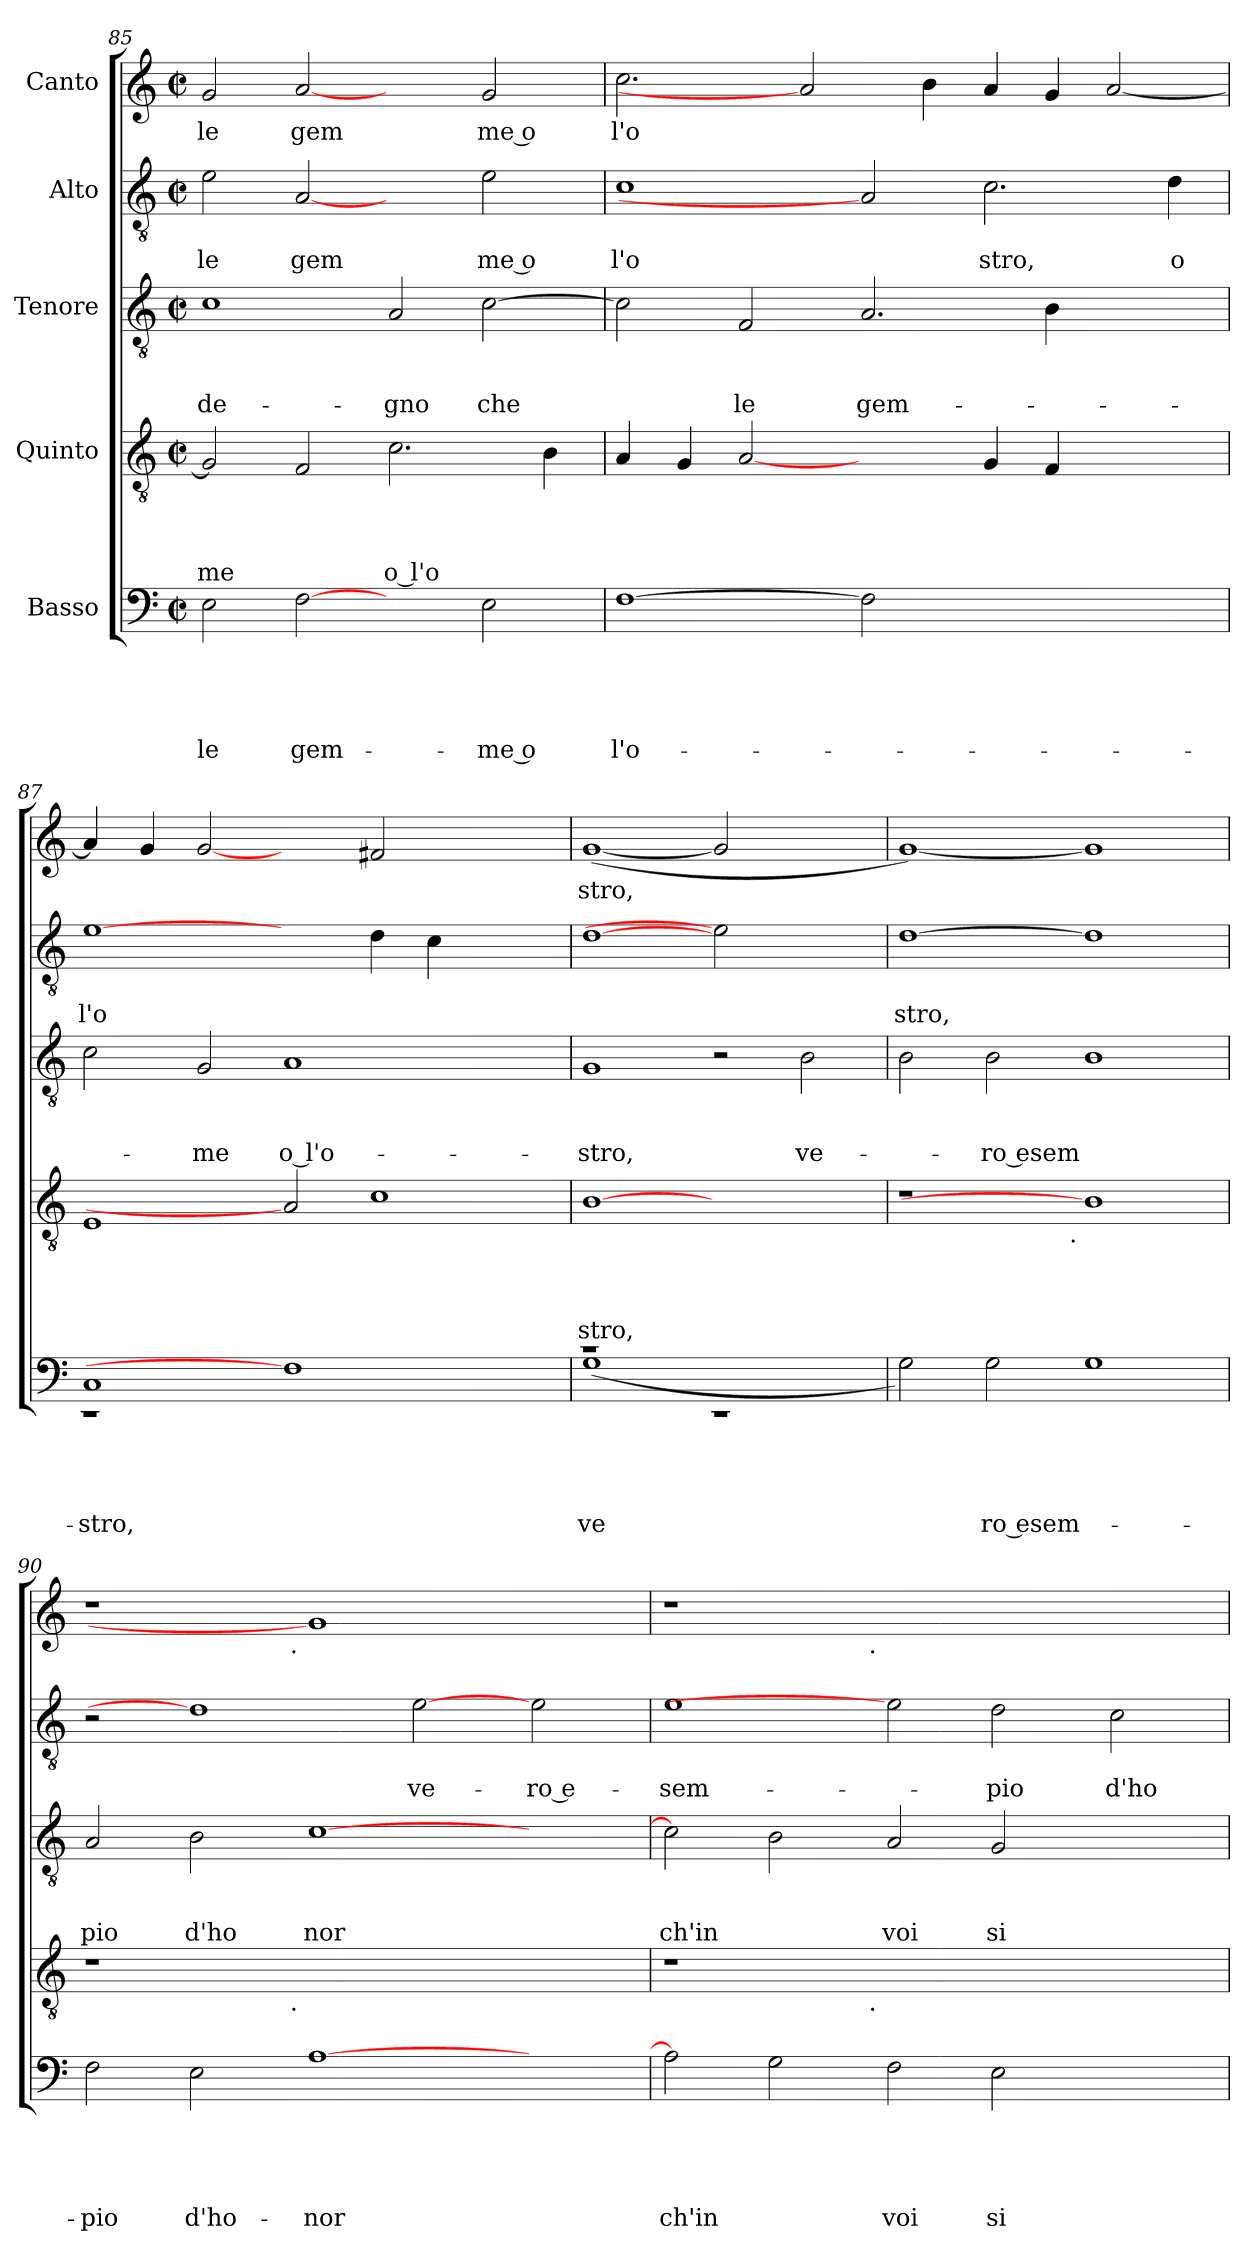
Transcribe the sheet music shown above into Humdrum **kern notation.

**kern	**text	**text	**text	**text	**text	**kern	**text	**text	**text	**text	**kern	**text	**text	**text	**kern	**text	**text	**kern	**text
*part5	*part5	*part5	*part5	*part5	*part5	*part4	*part4	*part4	*part4	*part4	*part3	*part3	*part3	*part3	*part2	*part2	*part2	*part1	*part1
*staff5	*staff5	*staff5	*staff5	*staff5	*staff5	*staff4	*staff4	*staff4	*staff4	*staff4	*staff3	*staff3	*staff3	*staff3	*staff2	*staff2	*staff2	*staff1	*staff1
*I"Basso	*	*	*	*	*	*I"Quinto	*	*	*	*	*I"Tenore	*	*	*	*I"Alto	*	*	*I"Canto	*
*clefF4	*	*	*	*	*	*clefGv2	*	*	*	*	*clefGv2	*	*	*	*clefGv2	*	*	*clefG2	*
*k[]	*	*	*	*	*	*k[]	*	*	*	*	*k[]	*	*	*	*k[]	*	*	*k[]	*
*C:	*	*	*	*	*	*C:	*	*	*	*	*C:	*	*	*	*C:	*	*	*C:	*
*M2/2	*	*	*	*	*	*M2/2	*	*	*	*	*M2/2	*	*	*	*M2/2	*	*	*M2/2	*
*met(c|)	*	*	*	*	*	*met(c|)	*	*	*	*	*met(c|)	*	*	*	*met(c|)	*	*	*met(c|)	*
=85	=85	=85	=85	=85	=85	=85	=85	=85	=85	=85	=85	=85	=85	=85	=85	=85	=85	=85	=85
!	!	!	!	!	!LO:LY:b	!	!	!	!	!LO:LY:b	!	!	!	!LO:LY:b	!	!	!LO:LY:b	!	!LO:LY:b
2E\	.	.	.	.	le	2G/]	.	.	.	me	1c	.	.	de-	2e\	.	le	2g/	le
!	!	!	!	!	!LO:LY:b	!	!	!	!	!	!	!	!	!	!	!	!LO:LY:b	!	!LO:LY:b
[2F	.	.	.	.	gem-	2F/	.	.	.	.	.	.	.	.	[2A	.	gem	[2a	gem
!	!	!	!	!	!	!	!	!	!	!LO:LY:b:rj	!	!	!	!LO:LY:b	!	!	!	!	!
2ryy	.	.	.	.	.	2.c\	.	.	.	o l'o	2A/	.	.	-gno	2ryy	.	.	2ryy	.
!	!	!	!	!	!LO:LY:b:rj	!	!	!	!	!	!	!	!	!LO:LY:b	!	!	!LO:LY:b:rj	!	!LO:LY:b:rj
2E\	.	.	.	.	-me o	.	.	.	.	.	[>2c\	.	.	che	2e\	.	me o	2g/	me o
.	.	.	.	.	.	4B\	.	.	.	.	.	.	.	.	.	.	.	.	.
=86	=86	=86	=86	=86	=86	=86	=86	=86	=86	=86	=86	=86	=86	=86	=86	=86	=86	=86	=86
!	!	!	!	!	!LO:LY:b	!	!	!	!	!	!	!	!	!	!	!	!LO:LY:b	!	!LO:LY:b
[1F	.	.	.	.	l'o-	4A/	.	.	.	.	2c\]	.	.	.	1c	.	l'o	2.cc\	l'o
.	.	.	.	.	.	4G/	.	.	.	.	.	.	.	.	.	.	.	.	.
!	!	!	!	!	!	!	!	!	!	!	!	!	!	!LO:LY:b	!	!	!	!	!
.	.	.	.	.	.	[2A	.	.	.	.	2F/	.	.	le	.	.	.	.	.
.	.	.	.	.	.	.	.	.	.	.	.	.	.	.	.	.	.	2a]	.
!	!	!	!	!	!	!	!	!	!	!	!	!	!	!LO:LY:b	!	!	!	!	!
2F]	.	.	.	.	.	2ryy	.	.	.	.	2.A/	.	.	gem-	2A]	.	.	.	.
.	.	.	.	.	.	.	.	.	.	.	.	.	.	.	.	.	.	4b\	.
!	!	!	!	!	!	!	!	!	!	!	!	!	!	!	!	!	!LO:LY:b	!	!
1ryy	.	.	.	.	.	4G/	.	.	.	.	.	.	.	.	2.c\	.	stro,	4a/	.
.	.	.	.	.	.	4F/	.	.	.	.	4B\	.	.	.	.	.	.	4g/	.
.	.	.	.	.	.	2ryy	.	.	.	.	2ryy	.	.	.	.	.	.	[<2a/	.
!	!	!	!	!	!	!	!	!	!	!	!	!	!	!	!	!	!LO:LY:b	!	!
.	.	.	.	.	.	.	.	.	.	.	.	.	.	.	4d\	.	o	.	.
=87	=87	=87	=87	=87	=87	=87	=87	=87	=87	=87	=87	=87	=87	=87	=87	=87	=87	=87	=87
!	!	!	!	!	!LO:LY:b	!	!	!	!	!	!	!	!	!	!	!	!LO:LY:b	!	!
*^	*	*	*	*	*	*	*	*	*	*	*	*	*	*	*	*	*	*	*
1C	1rEE	.	.	.	.	-stro,	1E	.	.	.	.	2c\	.	.	.	[1e	.	l'o	4a/]	.
.	.	.	.	.	.	.	.	.	.	.	.	.	.	.	.	.	.	.	4g/	.
!	!	!	!	!	!	!	!	!	!	!	!	!	!	!	!LO:LY:b:rj	!	!	!	!	!
.	.	.	.	.	.	.	.	.	.	.	.	2G/	.	.	-me	.	.	.	[2g	.
!	!	!	!	!	!	!	!	!	!	!	!	!	!	!	!LO:LY:b:rj	!	!	!	!	!
1F]	2ryy	.	.	.	.	.	2A]	.	.	.	.	1A	.	.	o l'o-	2ryy	.	.	2ryy	.
.	1ryy	.	.	.	.	.	1c	.	.	.	.	.	.	.	.	4d\	.	.	2f#/	.
.	.	.	.	.	.	.	.	.	.	.	.	.	.	.	.	4c\	.	.	.	.
2ryy	.	.	.	.	.	.	.	.	.	.	.	2ryy	.	.	.	2ryy	.	.	2ryy	.
=88	=88	=88	=88	=88	=88	=88	=88	=88	=88	=88	=88	=88	=88	=88	=88	=88	=88	=88	=88	=88
!	!	!	!	!	!	!LO:LY:b	!	!	!	!	!LO:LY:b	!	!	!	!LO:LY:b	!	!	!	!	!LO:LY:b
1rc	(>1G	.	.	.	.	ve-	[1B	.	.	.	stro,	1G	.	.	-stro,	[1d	.	.	(<[1g	stro,
1ryy	1rEE	.	.	.	.	.	1ryy	.	.	.	.	2r	.	.	.	2e]	.	.	2g]	.
!	!	!	!	!	!	!	!	!	!	!	!	!	!	!	!LO:LY:b	!	!	!	!	!
.	.	.	.	.	.	.	.	.	.	.	.	2B\	.	.	ve-	2ryy	.	.	2ryy	.
*v	*v	*	*	*	*	*	*	*	*	*	*	*	*	*	*	*	*	*	*	*
!!LO:LB:g=z
=89	=89	=89	=89	=89	=89	=89	=89	=89	=89	=89	=89	=89	=89	=89	=89	=89	=89	=89	=89
!	!	!	!	!	!	!	!	!	!	!	!	!	!	!	!	!	!LO:LY:b	!	!
*	*	*	*	*	*	*^	*	*	*	*	*	*	*	*	*	*	*	*	*
2G\)	.	.	.	.	.	1r	2ryy	.	.	.	.	2B\	.	.	.	[1d	.	stro,	[1g)	.
!	!	!	!	!	!LO:LY:b:rj	!	!	!	!	!	!	!	!	!	!LO:LY:b:rj	!	!	!	!	!
2G\	.	.	.	.	-ro esem-	.	4...ryy	.	.	.	.	2B\	.	.	-ro esem	.	.	.	.	.
!	!	!	!	!	!	!	!LO:TX:b:t=.	!	!	!	!	!	!	!	!	!	!	!	!	!
.	.	.	.	.	.	.	1ryy	.	.	.	.	.	.	.	.	.	.	.	.	.
1G	.	.	.	.	.	1B]	.	.	.	.	.	1B	.	.	.	1d]	.	.	1g]	.
.	.	.	.	.	.	.	32ryy	.	.	.	.	.	.	.	.	.	.	.	.	.
=90	=90	=90	=90	=90	=90	=90	=90	=90	=90	=90	=90	=90	=90	=90	=90	=90	=90	=90	=90	=90
!	!	!	!	!	!LO:LY:b	!	!	!	!	!	!	!	!	!	!LO:LY:b	!	!	!	!	!
*	*	*	*	*	*	*	*	*	*	*	*	*	*	*	*	*	*	*	*^	*
2F\	.	.	.	.	-pio	1r	2ryy	.	.	.	.	2A/	.	.	pio	2r	.	.	1r	2ryy	.
!	!	!	!	!	!LO:LY:b	!	!	!	!	!	!	!	!	!	!LO:LY:b	!	!	!	!	!	!
2E\	.	.	.	.	d'ho-	.	4...ryy	.	.	.	.	2B\	.	.	d'ho	1d]	.	.	.	4...ryy	.
!	!	!	!	!	!	!	!	!	!	!	!	!	!	!	!	!	!	!	!	!LO:TX:b:t=.	!
!	!	!	!	!	!	!	!LO:TX:b:t=.	!	!	!	!	!	!	!	!	!	!	!	!	!	!
.	.	.	.	.	.	.	1ryy	.	.	.	.	.	.	.	.	.	.	.	.	1ryy	.
!	!	!	!	!	!LO:LY:b	!	!	!	!	!	!	!	!	!	!LO:LY:b	!	!	!	!	!	!
[>1A	.	.	.	.	-nor	1.ryy	.	.	.	.	.	[>1c	.	.	nor	.	.	.	1g]	.	.
!	!	!	!	!	!	!	!	!	!	!	!	!	!	!	!	!	!	!LO:LY:b	!	!	!
.	.	.	.	.	.	.	.	.	.	.	.	.	.	.	.	[2e	.	ve-	.	.	.
.	.	.	.	.	.	.	2ryy	.	.	.	.	.	.	.	.	.	.	.	.	2ryy	.
!	!	!	!	!	!	!	!	!	!	!	!	!	!	!	!	!	!	!LO:LY:b:rj	!	!	!
2ryy	.	.	.	.	.	.	.	.	.	.	.	2ryy	.	.	.	2e\	.	-ro e-	2ryy	.	.
.	.	.	.	.	.	.	32ryy	.	.	.	.	.	.	.	.	.	.	.	.	32ryy	.
=91	=91	=91	=91	=91	=91	=91	=91	=91	=91	=91	=91	=91	=91	=91	=91	=91	=91	=91	=91	=91	=91
!	!	!	!	!	!LO:LY:b	!	!	!	!	!	!	!	!	!	!LO:LY:b	!	!	!LO:LY:b	!	!	!
2A\]	.	.	.	.	ch'in	1r	2ryy	.	.	.	.	2c\]	.	.	ch'in	1e	.	-sem-	1r	2ryy	.
2G\	.	.	.	.	.	.	4...ryy	.	.	.	.	2B\	.	.	.	.	.	.	.	4...ryy	.
!	!	!	!	!	!	!	!	!	!	!	!	!	!	!	!	!	!	!	!	!LO:TX:b:t=.	!
!	!	!	!	!	!	!	!LO:TX:b:t=.	!	!	!	!	!	!	!	!	!	!	!	!	!	!
.	.	.	.	.	.	.	1ryy	.	.	.	.	.	.	.	.	.	.	.	.	1ryy	.
!	!	!	!	!	!LO:LY:b	!	!	!	!	!	!	!	!	!	!LO:LY:b	!	!	!	!	!	!
2F\	.	.	.	.	voi	1.ryy	.	.	.	.	.	2A/	.	.	voi	2e]	.	.	1.ryy	.	.
!	!	!	!	!	!LO:LY:b	!	!	!	!	!	!	!	!	!	!LO:LY:b	!	!	!LO:LY:b	!	!	!
2E\	.	.	.	.	si	.	.	.	.	.	.	2G/	.	.	si	2d\	.	-pio	.	.	.
.	.	.	.	.	.	.	2ryy	.	.	.	.	.	.	.	.	.	.	.	.	2ryy	.
!	!	!	!	!	!	!	!	!	!	!	!	!	!	!	!	!	!	!LO:LY:b	!	!	!
2ryy	.	.	.	.	.	.	.	.	.	.	.	2ryy	.	.	.	2c\	.	d'ho-	.	.	.
.	.	.	.	.	.	.	32ryy	.	.	.	.	.	.	.	.	.	.	.	.	32ryy	.
*	*	*	*	*	*	*v	*v	*	*	*	*	*	*	*	*	*	*	*	*v	*v	*
=	=	=	=	=	=	=	=	=	=	=	=	=	=	=	=	=	=	=	=
*-	*-	*-	*-	*-	*-	*-	*-	*-	*-	*-	*-	*-	*-	*-	*-	*-	*-	*-	*-
